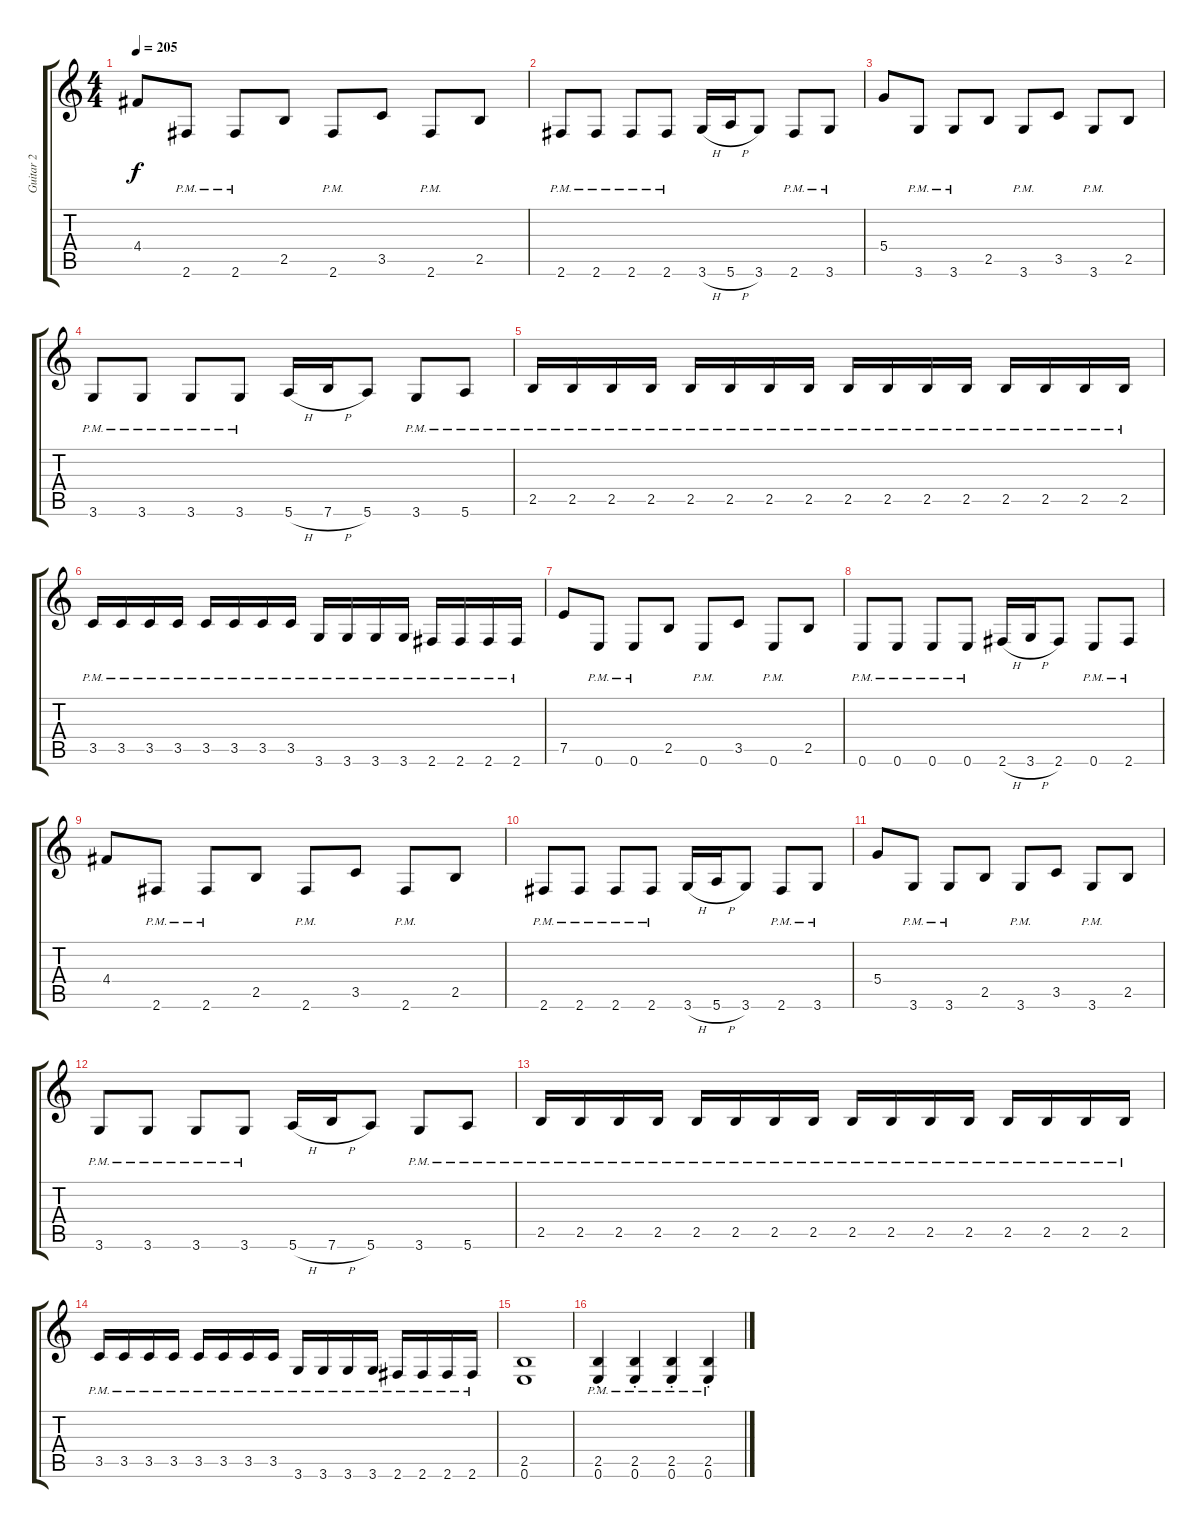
\track ("Guitar 2" "Guitar 2") {instrument distortionguitar bank 108}
\staff {score tabs}
\tuning (E4 B3 G3 D3 A2 E2) {hide}
\ts (4 4)
\tempo 205
\clef g2
\ks c
4.4.8{dy f} 2.6{pm}.8 2.6{pm}.8 2.5.8 2.6{pm}.8 3.5.8 2.6{pm}.8 2.5.8 |
2.6{pm}.8 2.6{pm}.8 2.6{pm}.8 2.6{pm}.8 3.6{h}.16 5.6{h}.16 3.6.8 2.6{pm}.8 3.6{pm}.8 |
5.4.8 3.6{pm}.8 3.6{pm}.8 2.5.8 3.6{pm}.8 3.5.8 3.6{pm}.8 2.5.8 |
3.6{pm}.8 3.6{pm}.8 3.6{pm}.8 3.6{pm}.8 5.6{h}.16 7.6{h}.16 5.6.8 3.6{pm}.8 5.6{pm}.8 |
2.5{pm}.16 2.5{pm}.16 2.5{pm}.16 2.5{pm}.16 2.5{pm}.16 2.5{pm}.16 2.5{pm}.16 2.5{pm}.16 2.5{pm}.16 2.5{pm}.16 2.5{pm}.16 2.5{pm}.16 2.5{pm}.16 2.5{pm}.16 2.5{pm}.16 2.5{pm}.16 |
3.5{pm}.16 3.5{pm}.16 3.5{pm}.16 3.5{pm}.16 3.5{pm}.16 3.5{pm}.16 3.5{pm}.16 3.5{pm}.16 3.6{pm}.16 3.6{pm}.16 3.6{pm}.16 3.6{pm}.16 2.6{pm}.16 2.6{pm}.16 2.6{pm}.16 2.6{pm}.16 |
7.5.8 0.6{pm}.8 0.6{pm}.8 2.5.8 0.6{pm}.8 3.5.8 0.6{pm}.8 2.5.8 |
0.6{pm}.8 0.6{pm}.8 0.6{pm}.8 0.6{pm}.8 2.6{h}.16 3.6{h}.16 2.6.8 0.6{pm}.8 2.6{pm}.8 |
4.4.8 2.6{pm}.8 2.6{pm}.8 2.5.8 2.6{pm}.8 3.5.8 2.6{pm}.8 2.5.8 |
2.6{pm}.8 2.6{pm}.8 2.6{pm}.8 2.6{pm}.8 3.6{h}.16 5.6{h}.16 3.6.8 2.6{pm}.8 3.6{pm}.8 |
5.4.8 3.6{pm}.8 3.6{pm}.8 2.5.8 3.6{pm}.8 3.5.8 3.6{pm}.8 2.5.8 |
3.6{pm}.8 3.6{pm}.8 3.6{pm}.8 3.6{pm}.8 5.6{h}.16 7.6{h}.16 5.6.8 3.6{pm}.8 5.6{pm}.8 |
2.5{pm}.16 2.5{pm}.16 2.5{pm}.16 2.5{pm}.16 2.5{pm}.16 2.5{pm}.16 2.5{pm}.16 2.5{pm}.16 2.5{pm}.16 2.5{pm}.16 2.5{pm}.16 2.5{pm}.16 2.5{pm}.16 2.5{pm}.16 2.5{pm}.16 2.5{pm}.16 |
3.5{pm}.16 3.5{pm}.16 3.5{pm}.16 3.5{pm}.16 3.5{pm}.16 3.5{pm}.16 3.5{pm}.16 3.5{pm}.16 3.6{pm}.16 3.6{pm}.16 3.6{pm}.16 3.6{pm}.16 2.6{pm}.16 2.6{pm}.16 2.6{pm}.16 2.6{pm}.16 |
(2.5 0.6).1 |
(2.5{pm st} 0.6{pm st}).4 (2.5{pm st} 0.6{pm st}).4 (2.5{pm st} 0.6{pm st}).4 (2.5{pm st} 0.6{pm st}).4
